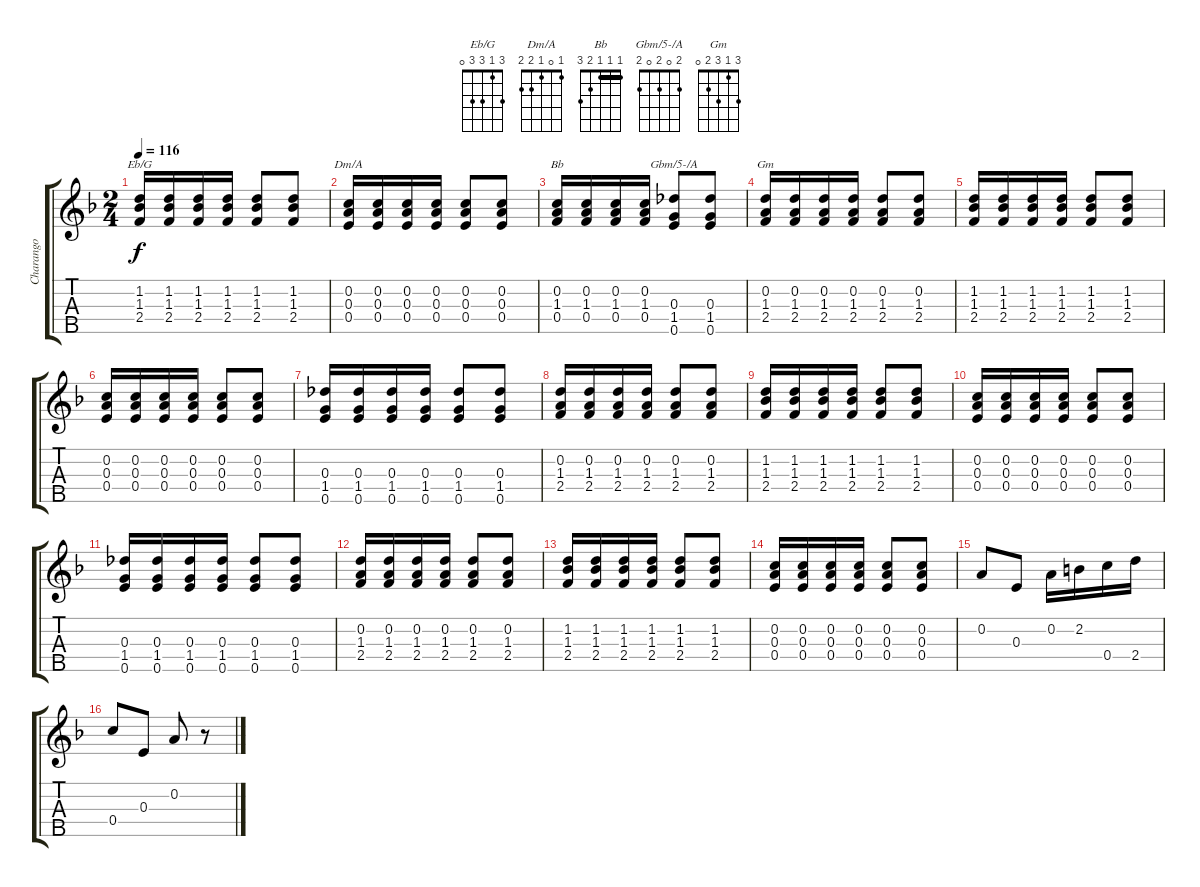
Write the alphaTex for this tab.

\track ("Charango" "Charango") {instrument banjo}
\staff {score tabs}
\tuning (E4 A3 E3 C4 G3) {hide}
\displaytranspose 12
\chord ("Eb/G" 3 1 3 3 0)
\chord ("Dm/A" 1 0 1 2 2)
\chord ("Bb" 1 1 1 2 3) {barre 1}
\chord ("Gbm/5-/A" 2 0 2 0 2)
\chord ("Gm" 3 1 3 2 0)
\ts (2 4)
\tempo 116
\clef g2
\ks dminor
(1.2 1.3 2.4).16{ch "Eb/G" dy f} (1.2 1.3 2.4).16 (1.2 1.3 2.4).16 (1.2 1.3 2.4).16 (1.2 1.3 2.4).8 (1.2 1.3 2.4).8 |
(0.2 0.3 0.4).16{ch "Dm/A"} (0.2 0.3 0.4).16 (0.2 0.3 0.4).16 (0.2 0.3 0.4).16 (0.2 0.3 0.4).8 (0.2 0.3 0.4).8 |
(0.2 1.3 0.4).16{ch "Bb"} (0.2 1.3 0.4).16 (0.2 1.3 0.4).16 (0.2 1.3 0.4).16 (0.3 1.4 0.5).8{ch "Gbm/5-/A"} (0.3 1.4 0.5).8 |
(0.2 1.3 2.4).16{ch "Gm"} (0.2 1.3 2.4).16 (0.2 1.3 2.4).16 (0.2 1.3 2.4).16 (0.2 1.3 2.4).8 (0.2 1.3 2.4).8 |
(1.2 1.3 2.4).16 (1.2 1.3 2.4).16 (1.2 1.3 2.4).16 (1.2 1.3 2.4).16 (1.2 1.3 2.4).8 (1.2 1.3 2.4).8 |
(0.2 0.3 0.4).16 (0.2 0.3 0.4).16 (0.2 0.3 0.4).16 (0.2 0.3 0.4).16 (0.2 0.3 0.4).8 (0.2 0.3 0.4).8 |
(0.3 1.4 0.5).16 (0.3 1.4 0.5).16 (0.3 1.4 0.5).16 (0.3 1.4 0.5).16 (0.3 1.4 0.5).8 (0.3 1.4 0.5).8 |
(0.2 1.3 2.4).16 (0.2 1.3 2.4).16 (0.2 1.3 2.4).16 (0.2 1.3 2.4).16 (0.2 1.3 2.4).8 (0.2 1.3 2.4).8 |
(1.2 1.3 2.4).16 (1.2 1.3 2.4).16 (1.2 1.3 2.4).16 (1.2 1.3 2.4).16 (1.2 1.3 2.4).8 (1.2 1.3 2.4).8 |
(0.2 0.3 0.4).16 (0.2 0.3 0.4).16 (0.2 0.3 0.4).16 (0.2 0.3 0.4).16 (0.2 0.3 0.4).8 (0.2 0.3 0.4).8 |
(0.3 1.4 0.5).16 (0.3 1.4 0.5).16 (0.3 1.4 0.5).16 (0.3 1.4 0.5).16 (0.3 1.4 0.5).8 (0.3 1.4 0.5).8 |
(0.2 1.3 2.4).16 (0.2 1.3 2.4).16 (0.2 1.3 2.4).16 (0.2 1.3 2.4).16 (0.2 1.3 2.4).8 (0.2 1.3 2.4).8 |
(1.2 1.3 2.4).16 (1.2 1.3 2.4).16 (1.2 1.3 2.4).16 (1.2 1.3 2.4).16 (1.2 1.3 2.4).8 (1.2 1.3 2.4).8 |
(0.2 0.3 0.4).16 (0.2 0.3 0.4).16 (0.2 0.3 0.4).16 (0.2 0.3 0.4).16 (0.2 0.3 0.4).8 (0.2 0.3 0.4).8 |
0.2.8{volume 13} 0.3.8 0.2.16 2.2.16 0.4.16 2.4.16 |
0.4.8 0.3.8 0.2.8 r.8
